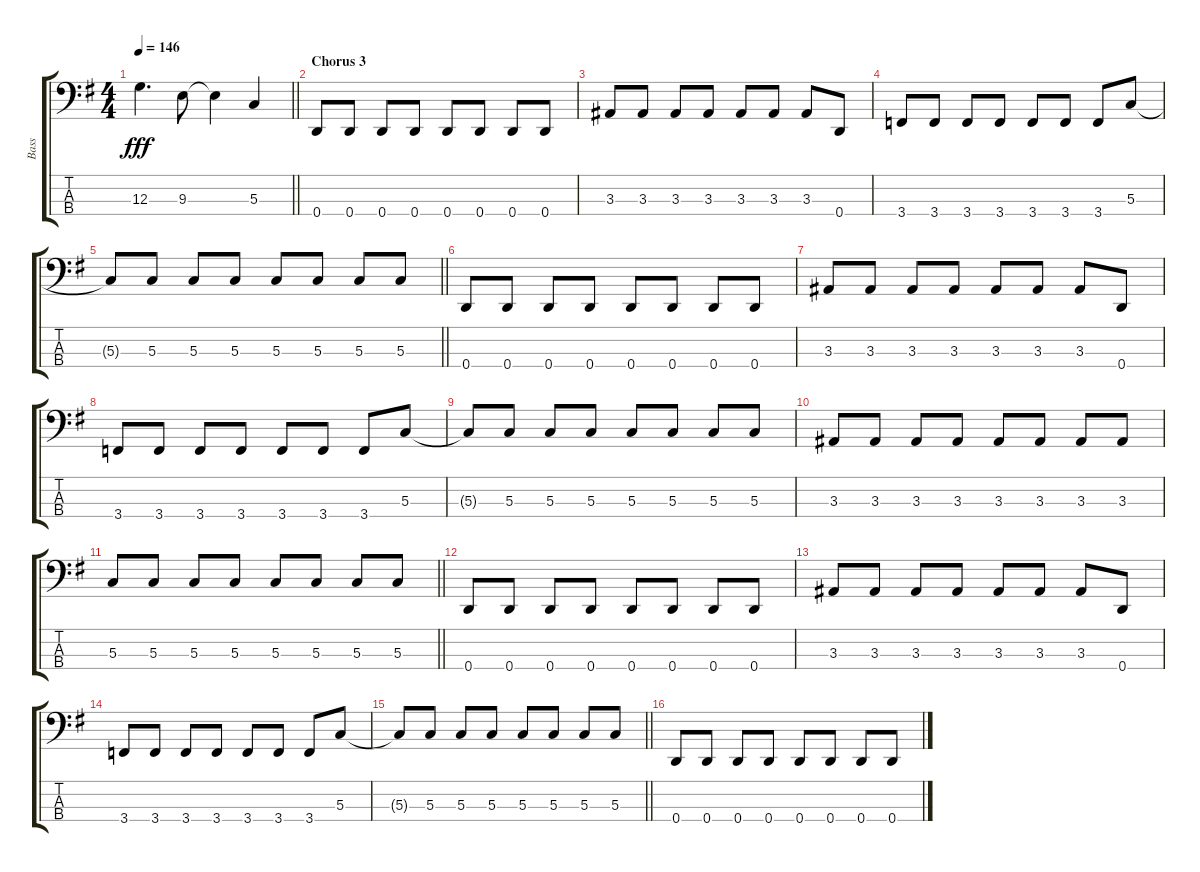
\track ("Bass" "Bass") {instrument electricbassfinger}
\staff {score tabs}
\tuning (F2 C2 G1 D1) {hide}
\ts (4 4)
\tempo 146
\clef f4
\barLineRight lightlight
\ks g
12.3.4{d dy fff} 9.3.8 9.3{t}.4 5.3.4 |
\section ("" "Chorus 3")
0.4.8 0.4.8 0.4.8 0.4.8 0.4.8 0.4.8 0.4.8 0.4.8 |
3.3.8 3.3.8 3.3.8 3.3.8 3.3.8 3.3.8 3.3.8 0.4.8 |
3.4.8 3.4.8 3.4.8 3.4.8 3.4.8 3.4.8 3.4.8 5.3.8 |
\barLineRight lightlight
5.3{t}.8 5.3.8 5.3.8 5.3.8 5.3.8 5.3.8 5.3.8 5.3.8 |
0.4.8 0.4.8 0.4.8 0.4.8 0.4.8 0.4.8 0.4.8 0.4.8 |
3.3.8 3.3.8 3.3.8 3.3.8 3.3.8 3.3.8 3.3.8 0.4.8 |
3.4.8 3.4.8 3.4.8 3.4.8 3.4.8 3.4.8 3.4.8 5.3.8 |
5.3{t}.8 5.3.8 5.3.8 5.3.8 5.3.8 5.3.8 5.3.8 5.3.8 |
3.3.8 3.3.8 3.3.8 3.3.8 3.3.8 3.3.8 3.3.8 3.3.8 |
\barLineRight lightlight
5.3.8 5.3.8 5.3.8 5.3.8 5.3.8 5.3.8 5.3.8 5.3.8 |
0.4.8 0.4.8 0.4.8 0.4.8 0.4.8 0.4.8 0.4.8 0.4.8 |
3.3.8 3.3.8 3.3.8 3.3.8 3.3.8 3.3.8 3.3.8 0.4.8 |
3.4.8 3.4.8 3.4.8 3.4.8 3.4.8 3.4.8 3.4.8 5.3.8 |
\barLineRight lightlight
5.3{t}.8 5.3.8 5.3.8 5.3.8 5.3.8 5.3.8 5.3.8 5.3.8 |
0.4.8 0.4.8 0.4.8 0.4.8 0.4.8 0.4.8 0.4.8 0.4.8
